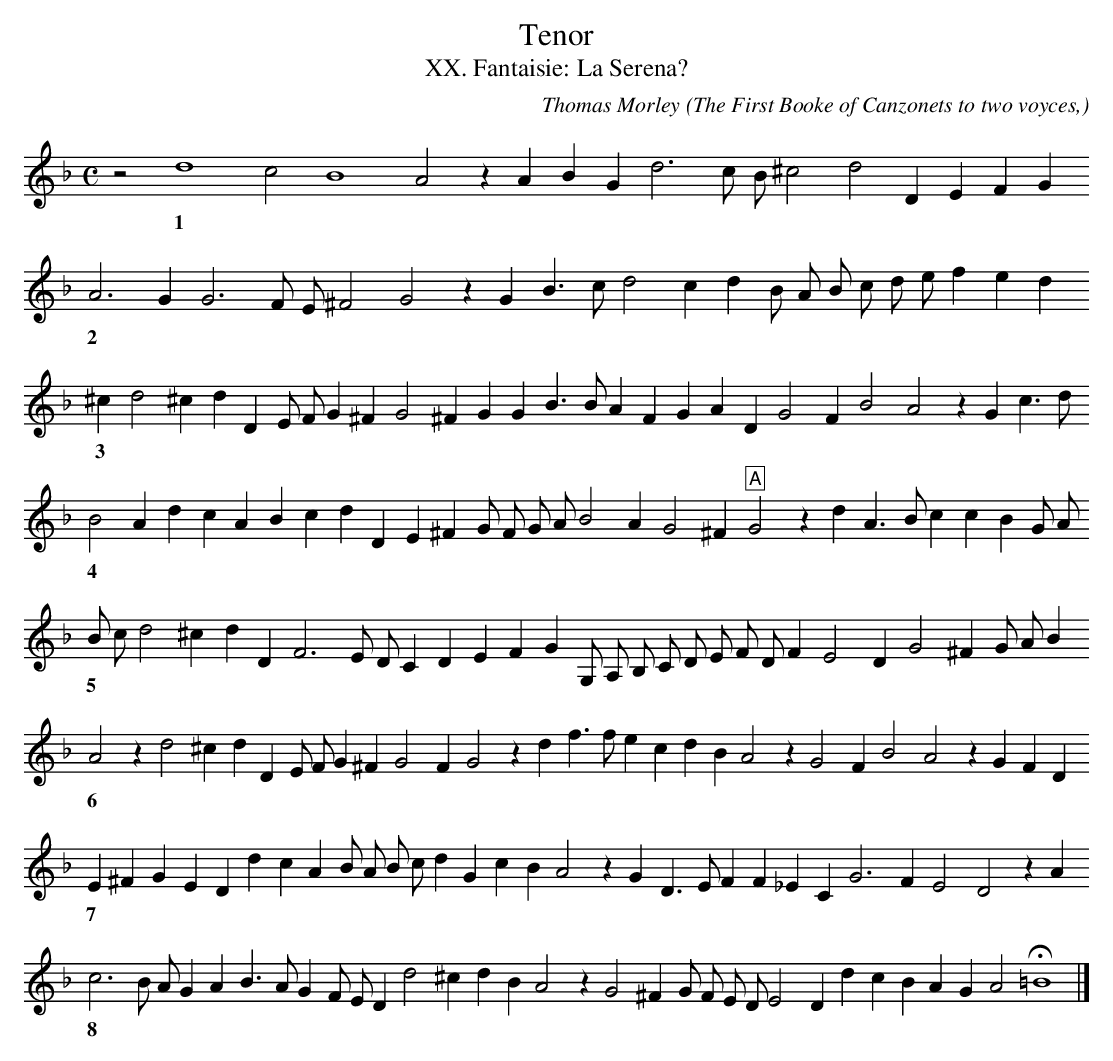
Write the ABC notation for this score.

X:1
T:Tenor
T:XX. Fantaisie: La Serena?
O: The First Booke of Canzonets to two voyces,
C: Thomas Morley
M:C
L:1/4
K: F
L:1/4
z2 d4 c2 B4 A2 z A B G d3 c/ B/ ^c2 d2 D E F G
w:1
A3 G G3 F/ E/ ^F2 G2 z G B > c d2 c d B/ A/ B/ c/ d/ e/ f e d
w:2
^c d2 ^c d D E/ F/ G ^F G2 ^F G G B > B A F G A D G2 F B2 A2 z G c > d
w:3
B2 A d c A B c d D E ^F G/ F/ G/ A/ B2 A G2 ^F "A"G2 z d A > B c c B G/ A/
w:4
 B/ c/ d2 ^c d D F3 E/ D/ C D E F G G,/ A,/ B,/ C/ D/ E/ F/ D/ F E2 D G2 ^F G/ A/ B
w:5
A2 z d2 ^c d D E/ F/ G ^F G2 F G2 z d f > f e c d B A2 z G2 F B2 A2 z G F D
w:6
E ^F G E D d c A B/ A/ B/ c/ d G c B A2 z G D > E F F _E C G3 F E2 D2 z A
w:7
c3 B/ A/ G A B > A G F/ E/ D d2 ^c d B A2 z G2 ^F G/ F/ E/ D/ E2 D d c B A G A2 H=B4 |]
w:8
